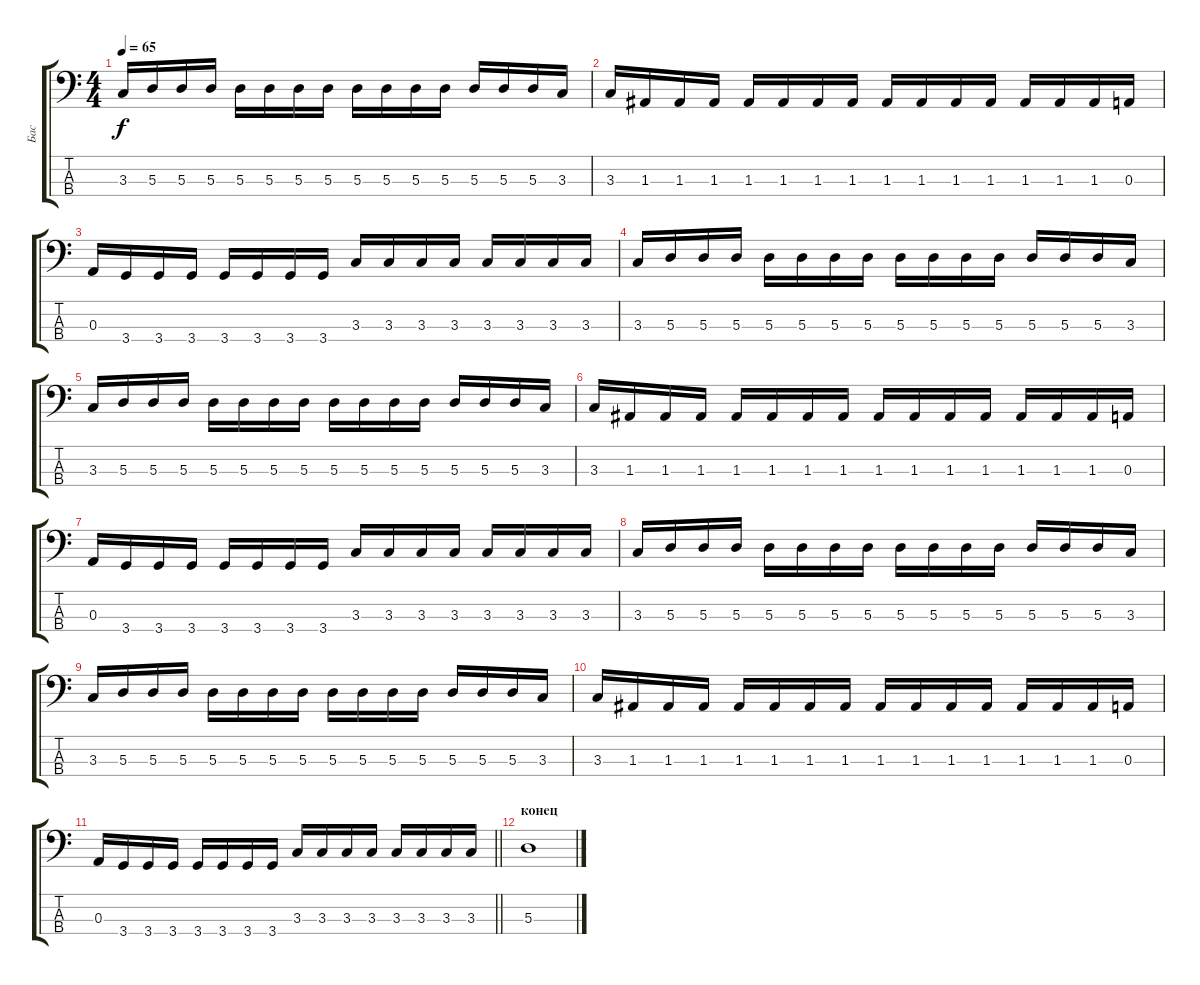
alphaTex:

\track ("Бас" "Бас") {instrument electricbasspick}
\staff {score tabs}
\tuning (G2 D2 A1 E1) {hide}
\ts (4 4)
\tempo 65
\clef f4
\ks c
3.3.16{dy f} 5.3.16 5.3.16 5.3.16 5.3.16 5.3.16 5.3.16 5.3.16 5.3.16 5.3.16 5.3.16 5.3.16 5.3.16 5.3.16 5.3.16 3.3.16 |
3.3.16 1.3.16 1.3.16 1.3.16 1.3.16 1.3.16 1.3.16 1.3.16 1.3.16 1.3.16 1.3.16 1.3.16 1.3.16 1.3.16 1.3.16 0.3.16 |
0.3.16 3.4.16 3.4.16 3.4.16 3.4.16 3.4.16 3.4.16 3.4.16 3.3.16 3.3.16 3.3.16 3.3.16 3.3.16 3.3.16 3.3.16 3.3.16 |
3.3.16 5.3.16 5.3.16 5.3.16 5.3.16 5.3.16 5.3.16 5.3.16 5.3.16 5.3.16 5.3.16 5.3.16 5.3.16 5.3.16 5.3.16 3.3.16 |
3.3.16 5.3.16 5.3.16 5.3.16 5.3.16 5.3.16 5.3.16 5.3.16 5.3.16 5.3.16 5.3.16 5.3.16 5.3.16 5.3.16 5.3.16 3.3.16 |
3.3.16 1.3.16 1.3.16 1.3.16 1.3.16 1.3.16 1.3.16 1.3.16 1.3.16 1.3.16 1.3.16 1.3.16 1.3.16 1.3.16 1.3.16 0.3.16 |
0.3.16 3.4.16 3.4.16 3.4.16 3.4.16 3.4.16 3.4.16 3.4.16 3.3.16 3.3.16 3.3.16 3.3.16 3.3.16 3.3.16 3.3.16 3.3.16 |
3.3.16 5.3.16 5.3.16 5.3.16 5.3.16 5.3.16 5.3.16 5.3.16 5.3.16 5.3.16 5.3.16 5.3.16 5.3.16 5.3.16 5.3.16 3.3.16 |
3.3.16 5.3.16 5.3.16 5.3.16 5.3.16 5.3.16 5.3.16 5.3.16 5.3.16 5.3.16 5.3.16 5.3.16 5.3.16 5.3.16 5.3.16 3.3.16 |
3.3.16 1.3.16 1.3.16 1.3.16 1.3.16 1.3.16 1.3.16 1.3.16 1.3.16 1.3.16 1.3.16 1.3.16 1.3.16 1.3.16 1.3.16 0.3.16 |
\barLineRight lightlight
0.3.16 3.4.16 3.4.16 3.4.16 3.4.16 3.4.16 3.4.16 3.4.16 3.3.16 3.3.16 3.3.16 3.3.16 3.3.16 3.3.16 3.3.16 3.3.16 |
\section ("" "конец")
5.3.1{volume 0}
